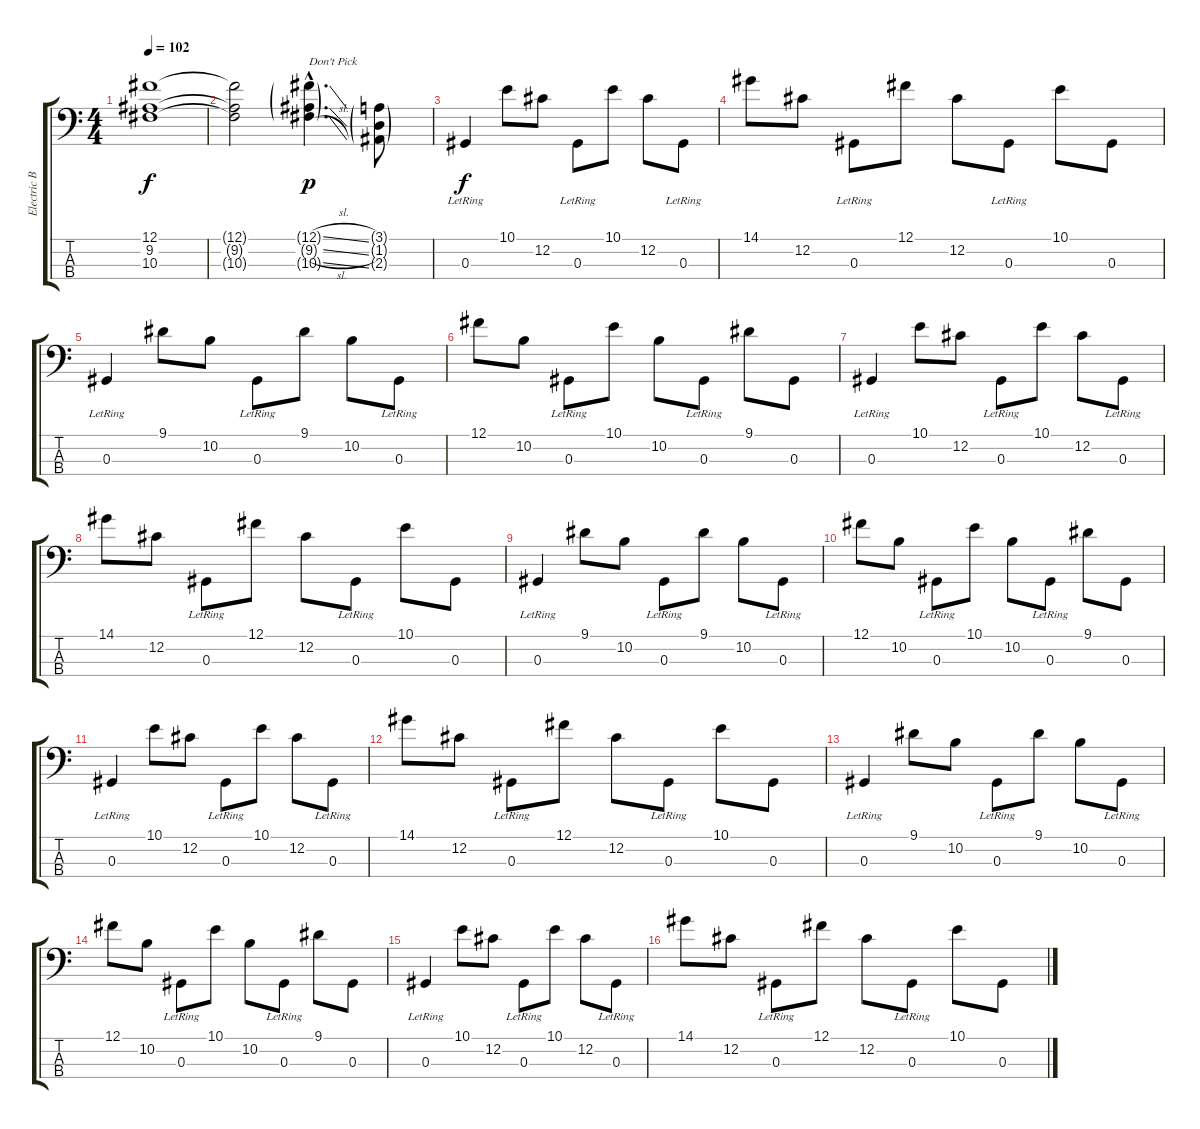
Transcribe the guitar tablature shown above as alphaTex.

\track ("Electric Bass (Jason Newsted)" "Electric B") {instrument electricbasspick}
\staff {score tabs}
\tuning (Gb2 Db2 Ab1 Eb1) {hide}
\ts (4 4)
\tempo 102
\clef f4
\ks c
(12.1{t} 9.2{t} 10.3{t}).1{dy f} |
(12.1{t} 9.2{t} 10.3{t}).2 (12.1{sl g hac} 9.2{sl g hac} 10.3{sl g hac}).4{d txt "Don't Pick" dy p} (3.1{g} 1.2{g} 2.3{g}).8 |
0.3{lr}.4{dy f} 10.1.8 12.2.8 0.3{lr}.8 10.1.8 12.2.8 0.3{lr}.8 |
14.1.8 12.2.8 0.3{lr}.8 12.1.8 12.2.8 0.3{lr}.8 10.1.8 0.3.8 |
0.3{lr}.4 9.1.8 10.2.8 0.3{lr}.8 9.1.8 10.2.8 0.3{lr}.8 |
12.1.8 10.2.8 0.3{lr}.8 10.1.8 10.2.8 0.3{lr}.8 9.1.8 0.3.8 |
0.3{lr}.4 10.1.8 12.2.8 0.3{lr}.8 10.1.8 12.2.8 0.3{lr}.8 |
14.1.8 12.2.8 0.3{lr}.8 12.1.8 12.2.8 0.3{lr}.8 10.1.8 0.3.8 |
0.3{lr}.4 9.1.8 10.2.8 0.3{lr}.8 9.1.8 10.2.8 0.3{lr}.8 |
12.1.8 10.2.8 0.3{lr}.8 10.1.8 10.2.8 0.3{lr}.8 9.1.8 0.3.8 |
0.3{lr}.4 10.1.8 12.2.8 0.3{lr}.8 10.1.8 12.2.8 0.3{lr}.8 |
14.1.8 12.2.8 0.3{lr}.8 12.1.8 12.2.8 0.3{lr}.8 10.1.8 0.3.8 |
0.3{lr}.4 9.1.8 10.2.8 0.3{lr}.8 9.1.8 10.2.8 0.3{lr}.8 |
12.1.8 10.2.8 0.3{lr}.8 10.1.8 10.2.8 0.3{lr}.8 9.1.8 0.3.8 |
0.3{lr}.4 10.1.8 12.2.8 0.3{lr}.8 10.1.8 12.2.8 0.3{lr}.8 |
14.1.8 12.2.8 0.3{lr}.8 12.1.8 12.2.8 0.3{lr}.8 10.1.8 0.3.8
